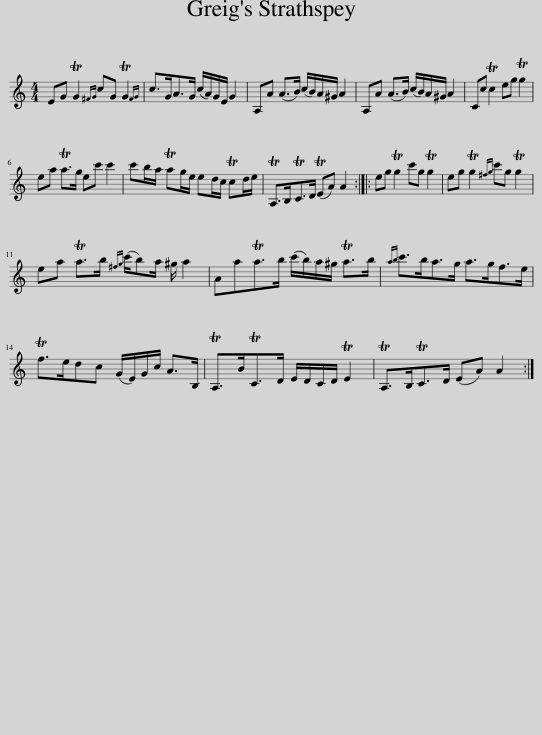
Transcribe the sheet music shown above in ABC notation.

X:1
L:1/8
M:4/4
I:linebreak $
K:C
V:1 treble
V:1
 EG TG2{^FG} cG TG2{FG} | c>GA>G (c/A/)G/E/ G2 | A,A (A>B) (c/B/)A/^G/ A2 | A,A (A>B) (c/B/)A/^G/ A2 | Cc Tc2 eg Tg2 |$ %5
 ea Ta>g ec' c'2 | c'b/a/ Tag/e/ ed/c/ Tcd/e/ | TA,>B,TC>D (TEA) A2 :: eg Tg2 c'g Tg2 | eg Tg2{^fg} c'g Tg2 |$ %10
 ea Ta>b{^fg} (c'/b)a/ ^g/ a2 | AaTa>b (c'/b/)a/^g/ Ta>b |{ab} c'>ba>g a>gf>e |$ Tf>edc (G/E/)G/c/ A>B, | TA,>BTC>D E/D/C/D/ TE2 | %15
 TA,>B,TC>D (EA) A2 :| %16
